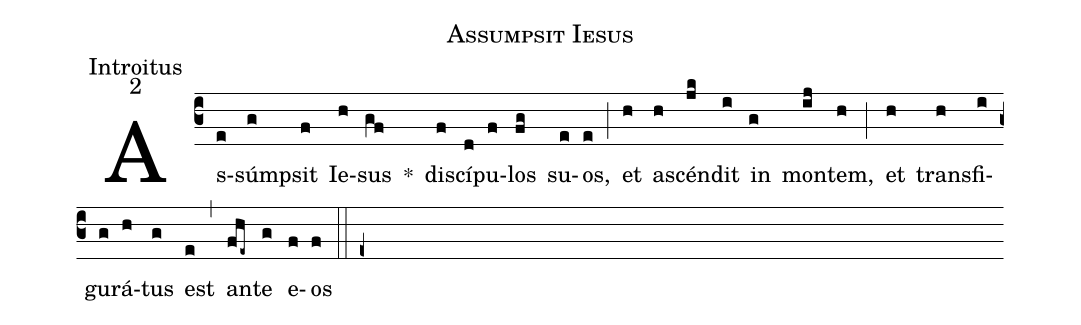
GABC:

name:Assumpsit Iesus;
office-part:Introitus;
mode:2;
%%
(c3) As(e)súmp(g)sit(f) Ie(h)sus(gf) *() di(f)scí(d)pu(f)los(fg) su(e)os,(e) (;) et(h) a(h)scén(jk)dit(i) in(g) mon(ij)tem,(h) (;) et(h) trans(h)fi(i)gu(g)rá(h)tus(g) est(e) (,) an(fhe~)te(g) e(f)os(f) (::e+)
